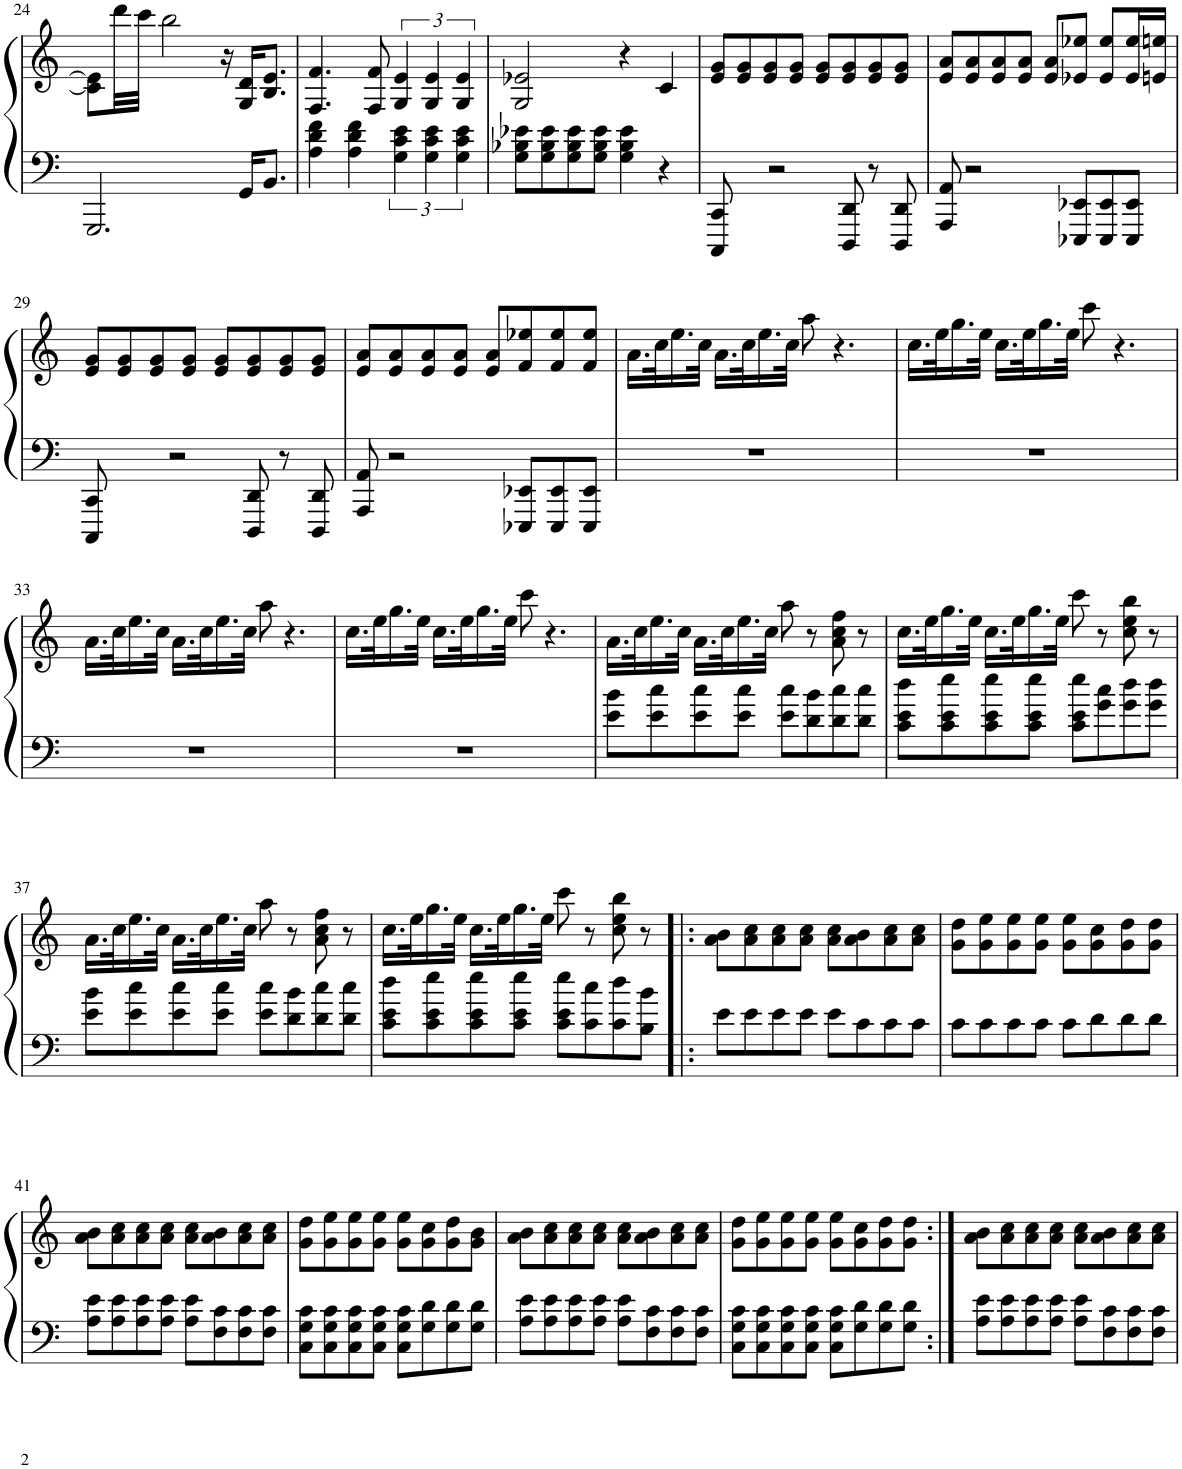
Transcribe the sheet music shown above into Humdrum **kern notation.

**kern	**kern
*part1	*part1
*staff2	*staff1
*I"Piano	*
*I'Pno.	*
!!LO:PB:g=z
*clefF4	*clefG2
*k[]	*k[]
*M4/4	*M4/4
=24	=24
2.GGG/	8c\] 8e\]L
.	32ddd\LL
.	32ccc\JJJ
.	2bb\
.	16r
16GG/KL	16G/ 16d/KL
8.BB/J	8.B/ 8.e/J
=25	=25
4A\ 4d\ 4f\	4.F/ 4.f/
4A\ 4d\ 4f\	.
.	8F/ 8f/
6G\ 6c\ 6e\	6G/ 6e/
6G\ 6c\ 6e\	6G/ 6e/
6G\ 6c\ 6e\	6G/ 6e/
=26	=26
8G\ 8B-X\ 8e-X\L	2G/ 2e-X/
8G\ 8B-\ 8e-\	.
8G\ 8B-\ 8e-\	.
8G\ 8B-\ 8e-\J	.
4G\ 4B-\ 4e-\	4r
4r	4c/
=27	=27
8CCC/ 8CC/	8e/ 8g/L
2r	8e/ 8g/
.	8e/ 8g/
.	8e/ 8g/J
.	8e/ 8g/L
8DDD/ 8DD/	8e/ 8g/
8r	8e/ 8g/
8DDD/ 8DD/	8e/ 8g/J
=28	=28
8AAA/ 8AA/	8e/ 8a/L
2r	8e/ 8a/
.	8e/ 8a/
.	8e/ 8a/J
.	8e/ 8a/L
8EEE-X/ 8EE-X/L	8e-X/ 8ee-X/J
8EEE-/ 8EE-/	8e-/ 8ee-/L
8EEE-/ 8EE-/J	16e-/ 16ee-/L
.	16en/ 16een/JJ
!!LO:LB:g=z
=29	=29
8CCC/ 8CC/	8e/ 8g/L
2r	8e/ 8g/
.	8e/ 8g/
.	8e/ 8g/J
.	8e/ 8g/L
8DDD/ 8DD/	8e/ 8g/
8r	8e/ 8g/
8DDD/ 8DD/	8e/ 8g/J
=30	=30
8AAA/ 8AA/	8e/ 8a/L
2r	8e/ 8a/
.	8e/ 8a/
.	8e/ 8a/J
.	8e/ 8a/L
8EEE-X/ 8EE-X/L	8f/ 8ee-X/
8EEE-/ 8EE-/	8f/ 8ee-/
8EEE-/ 8EE-/J	8f/ 8ee-/J
=31	=31
1r	16.a\LL
.	32cc\K
.	16.ee\
.	32cc\JJk
.	16.a\LL
.	32cc\K
.	16.ee\
.	32cc\JJk
.	8aa\
.	4.r
=32	=32
1r	16.cc\LL
.	32ee\K
.	16.gg\
.	32ee\JJk
.	16.cc\LL
.	32ee\K
.	16.gg\
.	32ee\JJk
.	8ccc\
.	4.r
!!LO:LB:g=z
=33	=33
1r	16.a\LL
.	32cc\K
.	16.ee\
.	32cc\JJk
.	16.a\LL
.	32cc\K
.	16.ee\
.	32cc\JJk
.	8aa\
.	4.r
=34	=34
1r	16.cc\LL
.	32ee\K
.	16.gg\
.	32ee\JJk
.	16.cc\LL
.	32ee\K
.	16.gg\
.	32ee\JJk
.	8ccc\
.	4.r
=35	=35
8e\ 8b\L	16.a\LL
.	32cc\K
8e\ 8cc\	16.ee\
.	32cc\JJk
8e\ 8cc\	16.a\LL
.	32cc\K
8e\ 8cc\J	16.ee\
.	32cc\JJk
8e\ 8cc\L	8aa\
8d\ 8b\	8r
8d\ 8cc\	8a\ 8cc\ 8ff\
8d\ 8cc\J	8r
=36	=36
8c\ 8e\ 8dd\L	16.cc\LL
.	32ee\K
8c\ 8e\ 8ee\	16.gg\
.	32ee\JJk
8c\ 8e\ 8ee\	16.cc\LL
.	32ee\K
8c\ 8e\ 8ee\J	16.gg\
.	32ee\JJk
8c\ 8e\ 8ee\L	8ccc\
8g\ 8cc\	8r
8g\ 8dd\	8cc\ 8ee\ 8bb\
8g\ 8dd\J	8r
!!LO:LB:g=z
=37	=37
8e\ 8b\L	16.a\LL
.	32cc\K
8e\ 8cc\	16.ee\
.	32cc\JJk
8e\ 8cc\	16.a\LL
.	32cc\K
8e\ 8cc\J	16.ee\
.	32cc\JJk
8e\ 8cc\L	8aa\
8d\ 8b\	8r
8d\ 8cc\	8a\ 8cc\ 8ff\
8d\ 8cc\J	8r
=38	=38
8c\ 8e\ 8dd\L	16.cc\LL
.	32ee\K
8c\ 8e\ 8ee\	16.gg\
.	32ee\JJk
8c\ 8e\ 8ee\	16.cc\LL
.	32ee\K
8c\ 8e\ 8ee\J	16.gg\
.	32ee\JJk
8c\ 8e\ 8ee\L	8ccc\
8c\ 8cc\	8r
8c\ 8dd\	8cc\ 8ee\ 8bb\
8B\ 8b\J	8r
=39!|:	=39!|:
8e\L	8a\ 8b\L
8e\	8a\ 8cc\
8e\	8a\ 8cc\
8e\J	8a\ 8cc\J
8e\L	8a\ 8cc\L
8c\	8a\ 8b\
8c\	8a\ 8cc\
8c\J	8a\ 8cc\J
=40	=40
8c\L	8g\ 8dd\L
8c\	8g\ 8ee\
8c\	8g\ 8ee\
8c\J	8g\ 8ee\J
8c\L	8g\ 8ee\L
8d\	8g\ 8cc\
8d\	8g\ 8dd\
8d\J	8g\ 8dd\J
!!LO:LB:g=z
=41	=41
8A\ 8e\L	8a\ 8b\L
8A\ 8e\	8a\ 8cc\
8A\ 8e\	8a\ 8cc\
8A\ 8e\J	8a\ 8cc\J
8A\ 8e\L	8a\ 8cc\L
8F\ 8c\	8a\ 8b\
8F\ 8c\	8a\ 8cc\
8F\ 8c\J	8a\ 8cc\J
=42	=42
8C\ 8G\ 8c\L	8g\ 8dd\L
8C\ 8G\ 8c\	8g\ 8ee\
8C\ 8G\ 8c\	8g\ 8ee\
8C\ 8G\ 8c\J	8g\ 8ee\J
8C\ 8G\ 8c\L	8g\ 8ee\L
8G\ 8d\	8g\ 8cc\
8G\ 8d\	8g\ 8dd\
8G\ 8d\J	8g\ 8b\J
=43	=43
8A\ 8e\L	8a\ 8b\L
8A\ 8e\	8a\ 8cc\
8A\ 8e\	8a\ 8cc\
8A\ 8e\J	8a\ 8cc\J
8A\ 8e\L	8a\ 8cc\L
8F\ 8c\	8a\ 8b\
8F\ 8c\	8a\ 8cc\
8F\ 8c\J	8a\ 8cc\J
=44	=44
8C\ 8G\ 8c\L	8g\ 8dd\L
8C\ 8G\ 8c\	8g\ 8ee\
8C\ 8G\ 8c\	8g\ 8ee\
8C\ 8G\ 8c\J	8g\ 8ee\J
8C\ 8G\ 8c\L	8g\ 8ee\L
8G\ 8d\	8g\ 8cc\
8G\ 8d\	8g\ 8dd\
8G\ 8d\J	8g\ 8dd\J
=45:|!	=45:|!
8A\ 8e\L	8a\ 8b\L
8A\ 8e\	8a\ 8cc\
8A\ 8e\	8a\ 8cc\
8A\ 8e\J	8a\ 8cc\J
8A\ 8e\L	8a\ 8cc\L
8F\ 8c\	8a\ 8b\
8F\ 8c\	8a\ 8cc\
8F\ 8c\J	8a\ 8cc\J
=	=
*-	*-
